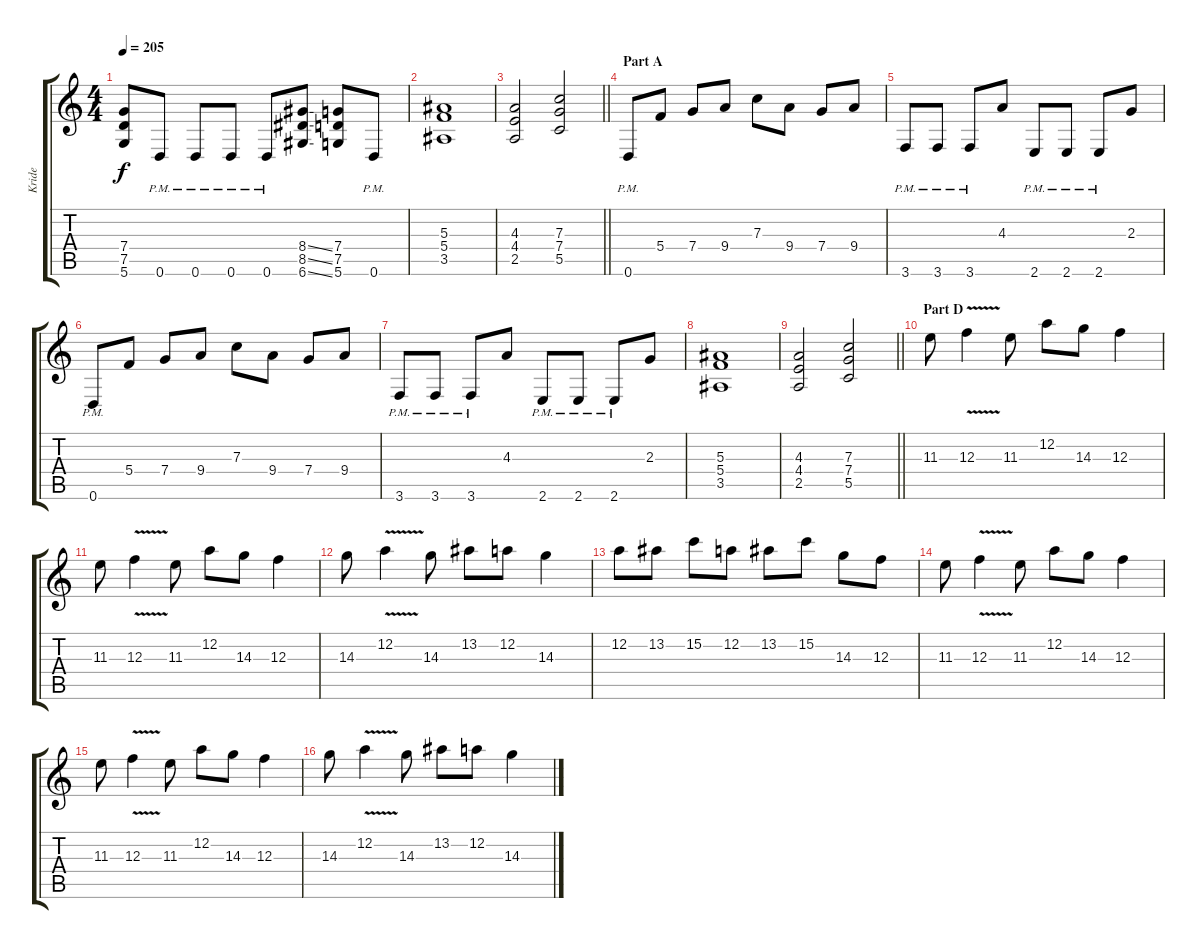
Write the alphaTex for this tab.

\track ("Kride" "Kride") {instrument distortionguitar}
\staff {score tabs}
\tuning (D4 A3 F3 C3 G2 D2) {hide}
\ts (4 4)
\tempo 205
\clef g2
\ks c
(7.4 7.5 5.6).8{dy f} 0.6{pm}.8 0.6{pm}.8 0.6{pm}.8 0.6{pm}.8 (8.4{ss} 8.5{ss} 6.6{ss}).8 (7.4 7.5 5.6).8 0.6{pm}.8 |
(5.3 5.4 3.5).1 |
\barLineRight lightlight
(4.3 4.4 2.5).2 (7.3 7.4 5.5).2 |
\section ("" "Part A")
0.6{pm}.8 5.4.8 7.4.8 9.4.8 7.3.8 9.4.8 7.4.8 9.4.8 |
3.6{pm}.8 3.6{pm}.8 3.6{pm}.8 4.3.8 2.6{pm}.8 2.6{pm}.8 2.6{pm}.8 2.3.8 |
0.6{pm}.8 5.4.8 7.4.8 9.4.8 7.3.8 9.4.8 7.4.8 9.4.8 |
3.6{pm}.8 3.6{pm}.8 3.6{pm}.8 4.3.8 2.6{pm}.8 2.6{pm}.8 2.6{pm}.8 2.3.8 |
(5.3 5.4 3.5).1 |
\barLineRight lightlight
(4.3 4.4 2.5).2 (7.3 7.4 5.5).2 |
\section ("" "Part D")
11.3.8 12.3{v}.4 11.3.8 12.2.8 14.3.8 12.3.4 |
11.3.8 12.3{v}.4 11.3.8 12.2.8 14.3.8 12.3.4 |
14.3.8 12.2{v}.4 14.3.8 13.2.8 12.2.8 14.3.4 |
12.2.8 13.2.8 15.2.8 12.2.8 13.2.8 15.2.8 14.3.8 12.3.8 |
11.3.8 12.3{v}.4 11.3.8 12.2.8 14.3.8 12.3.4 |
11.3.8 12.3{v}.4 11.3.8 12.2.8 14.3.8 12.3.4 |
14.3.8 12.2{v}.4 14.3.8 13.2.8 12.2.8 14.3.4
